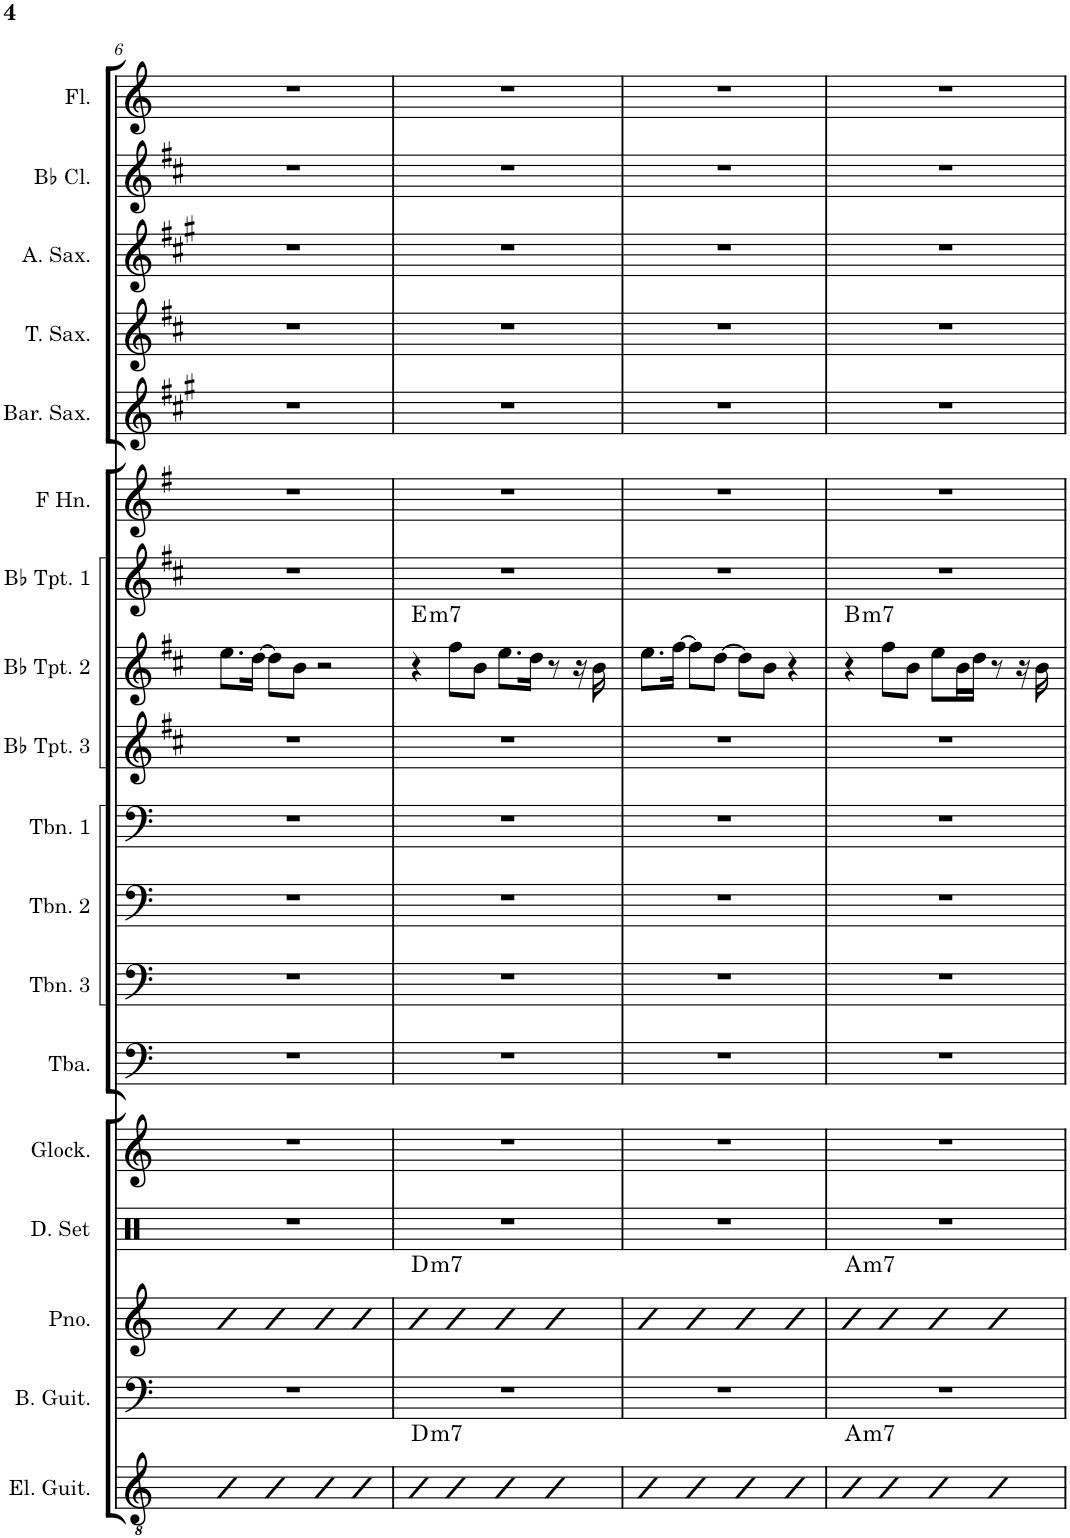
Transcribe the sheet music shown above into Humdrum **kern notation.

**kern	**harte	**kern	**kern	**harte	**kern	**kern	**kern	**kern	**kern	**kern	**kern	**kern	**harte	**kern	**kern	**kern	**kern	**kern	**kern	**kern
*part18	*part18	*part17	*part16	*part16	*part15	*part14	*part13	*part12	*part11	*part10	*part9	*part8	*part8	*part7	*part6	*part5	*part4	*part3	*part2	*part1
*staff18	*	*staff17	*staff16	*	*staff15	*staff14	*staff13	*staff12	*staff11	*staff10	*staff9	*staff8	*	*staff7	*staff6	*staff5	*staff4	*staff3	*staff2	*staff1
*I"Electric Guitar	*	*I"Bass Guitar	*I"Piano	*	*I"Drumset	*I"Glockenspiel	*I"Tuba	*I"Trombone 3	*I"Trombone 2	*I"Trombone 1	*I"Bb Trumpet 3	*I"Bb Trumpet 2	*	*I"Bb Trumpet 1	*I"Horn in F	*I"Baritone Saxophone	*I"Tenor Saxophone	*I"Alto Saxophone	*I"Bb Clarinet	*I"Flute
*I'El. Guit.	*	*I'B. Guit.	*I'Pno.	*	*I'D. Set	*I'Glock.	*I'Tba.	*I'Tbn. 3	*I'Tbn. 2	*I'Tbn. 1	*I'Bb Tpt. 3	*I'Bb Tpt. 2	*	*I'Bb Tpt. 1	*	*I'Bar. Sax.	*I'T. Sax.	*I'A. Sax.	*I'Bb Cl.	*I'Fl.
!!LO:PB:g=z
*clefGv2	*	*clefF4	*clefG2	*	*clefX	*clefG2	*clefF4	*clefF4	*clefF4	*clefF4	*clefG2	*clefG2	*	*clefG2	*clefG2	*clefG2	*clefG2	*clefG2	*clefG2	*clefG2
*	*	*Trd7c12	*	*	*	*Trd-14c-24	*	*	*	*	*Trd1c2	*Trd1c2	*	*Trd1c2	*Trd4c7	*Trd12c21	*Trd8c14	*Trd5c9	*Trd1c2	*
*k[]	*	*k[]	*k[]	*	*k[]	*k[]	*k[]	*k[]	*k[]	*k[]	*k[f#c#]	*k[f#c#]	*	*k[f#c#]	*k[f#]	*k[f#c#g#]	*k[f#c#]	*k[f#c#g#]	*k[f#c#]	*k[]
*M4/4	*	*M4/4	*M4/4	*	*M4/4	*M4/4	*M4/4	*M4/4	*M4/4	*M4/4	*M4/4	*M4/4	*	*M4/4	*M4/4	*M4/4	*M4/4	*M4/4	*M4/4	*M4/4
=6	=6	=6	=6	=6	=6	=6	=6	=6	=6	=6	=6	=6	=6	=6	=6	=6	=6	=6	=6	=6
4B	.	1r	4B	.	1r	1r	1r	1r	1r	1r	1r	8.ee\L	.	1r	1r	1r	1r	1r	1r	1r
.	.	.	.	.	.	.	.	.	.	.	.	[16dd\Jk	.	.	.	.	.	.	.	.
4B	.	.	4B	.	.	.	.	.	.	.	.	8dd\L]	.	.	.	.	.	.	.	.
.	.	.	.	.	.	.	.	.	.	.	.	8b\J	.	.	.	.	.	.	.	.
4B	.	.	4B	.	.	.	.	.	.	.	.	2r	.	.	.	.	.	.	.	.
4B	.	.	4B	.	.	.	.	.	.	.	.	.	.	.	.	.	.	.	.	.
=7	=7	=7	=7	=7	=7	=7	=7	=7	=7	=7	=7	=7	=7	=7	=7	=7	=7	=7	=7	=7
!	!LO:H:kt=m7	!	!	!LO:H:kt=m7	!	!	!	!	!	!	!	!	!LO:H:kt=m7	!	!	!	!	!	!	!
4B	D:min7	1r	4B	D:min7	1r	1r	1r	1r	1r	1r	1r	4r	E:min7	1r	1r	1r	1r	1r	1r	1r
4B	.	.	4B	.	.	.	.	.	.	.	.	8ff#\L	.	.	.	.	.	.	.	.
.	.	.	.	.	.	.	.	.	.	.	.	8b\J	.	.	.	.	.	.	.	.
4B	.	.	4B	.	.	.	.	.	.	.	.	8.ee\L	.	.	.	.	.	.	.	.
.	.	.	.	.	.	.	.	.	.	.	.	16dd\Jk	.	.	.	.	.	.	.	.
4B	.	.	4B	.	.	.	.	.	.	.	.	8r	.	.	.	.	.	.	.	.
.	.	.	.	.	.	.	.	.	.	.	.	16r	.	.	.	.	.	.	.	.
.	.	.	.	.	.	.	.	.	.	.	.	16b\	.	.	.	.	.	.	.	.
=8	=8	=8	=8	=8	=8	=8	=8	=8	=8	=8	=8	=8	=8	=8	=8	=8	=8	=8	=8	=8
4B	.	1r	4B	.	1r	1r	1r	1r	1r	1r	1r	8.ee\L	.	1r	1r	1r	1r	1r	1r	1r
.	.	.	.	.	.	.	.	.	.	.	.	[16ff#\Jk	.	.	.	.	.	.	.	.
4B	.	.	4B	.	.	.	.	.	.	.	.	8ff#\L]	.	.	.	.	.	.	.	.
.	.	.	.	.	.	.	.	.	.	.	.	[8dd\J	.	.	.	.	.	.	.	.
4B	.	.	4B	.	.	.	.	.	.	.	.	8dd\L]	.	.	.	.	.	.	.	.
.	.	.	.	.	.	.	.	.	.	.	.	8b\J	.	.	.	.	.	.	.	.
4B	.	.	4B	.	.	.	.	.	.	.	.	4r	.	.	.	.	.	.	.	.
=9	=9	=9	=9	=9	=9	=9	=9	=9	=9	=9	=9	=9	=9	=9	=9	=9	=9	=9	=9	=9
!	!LO:H:kt=m7	!	!	!LO:H:kt=m7	!	!	!	!	!	!	!	!	!LO:H:kt=m7	!	!	!	!	!	!	!
4B	A:min7	1r	4B	A:min7	1r	1r	1r	1r	1r	1r	1r	4r	B:min7	1r	1r	1r	1r	1r	1r	1r
4B	.	.	4B	.	.	.	.	.	.	.	.	8ff#\L	.	.	.	.	.	.	.	.
.	.	.	.	.	.	.	.	.	.	.	.	8b\J	.	.	.	.	.	.	.	.
4B	.	.	4B	.	.	.	.	.	.	.	.	8ee\L	.	.	.	.	.	.	.	.
.	.	.	.	.	.	.	.	.	.	.	.	16b\L	.	.	.	.	.	.	.	.
.	.	.	.	.	.	.	.	.	.	.	.	16dd\JJ	.	.	.	.	.	.	.	.
4B	.	.	4B	.	.	.	.	.	.	.	.	8r	.	.	.	.	.	.	.	.
.	.	.	.	.	.	.	.	.	.	.	.	16r	.	.	.	.	.	.	.	.
.	.	.	.	.	.	.	.	.	.	.	.	16b\	.	.	.	.	.	.	.	.
=	=	=	=	=	=	=	=	=	=	=	=	=	=	=	=	=	=	=	=	=
*-	*-	*-	*-	*-	*-	*-	*-	*-	*-	*-	*-	*-	*-	*-	*-	*-	*-	*-	*-	*-
